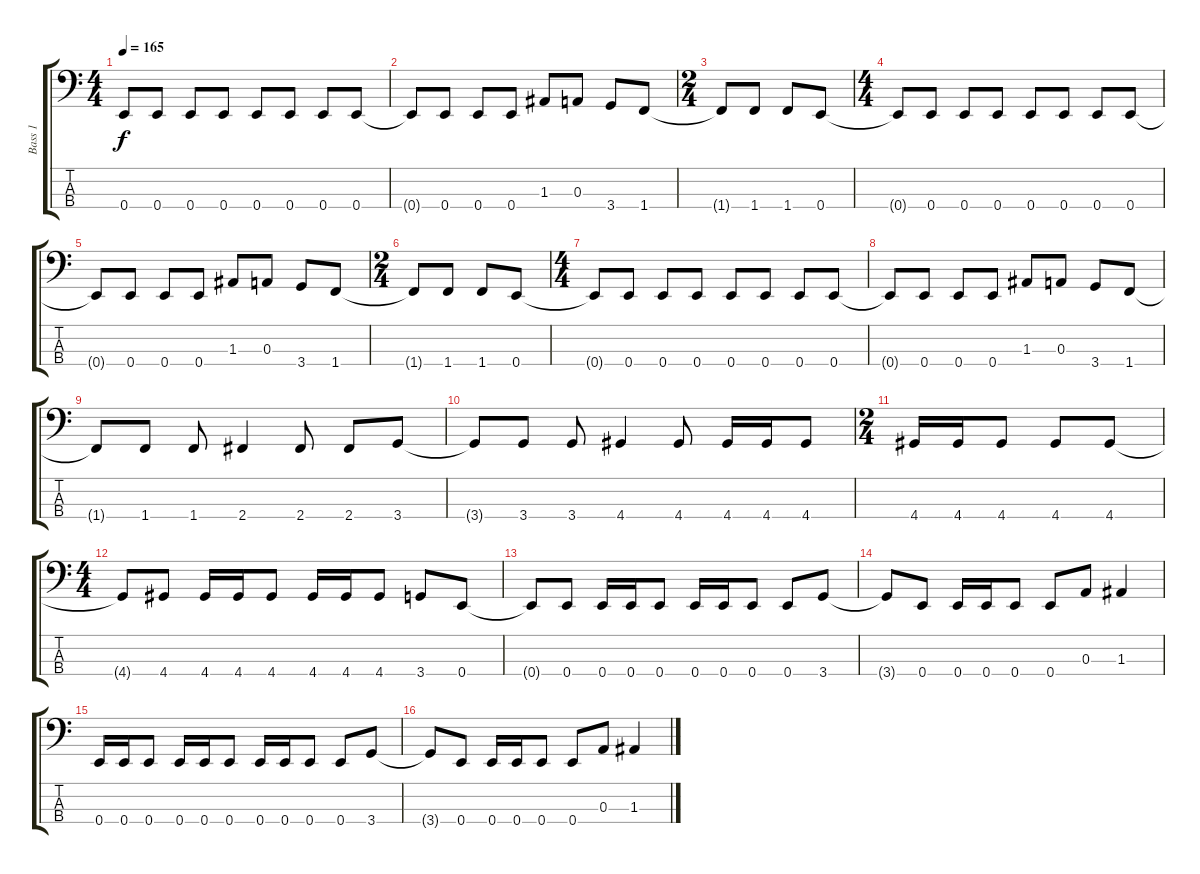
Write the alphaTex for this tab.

\track ("Bass 1" "Bass 1") {instrument electricbasspick}
\staff {score tabs}
\tuning (G2 D2 A1 E1) {hide}
\ts (4 4)
\tempo 165
\clef f4
\ks c
0.4{t}.8{dy f} 0.4.8 0.4.8 0.4.8 0.4.8 0.4.8 0.4.8 0.4.8 |
0.4{t}.8 0.4.8 0.4.8 0.4.8 1.3.8 0.3.8 3.4.8 1.4.8 |
\ts (2 4)
1.4{t}.8 1.4.8 1.4.8 0.4.8 |
\ts (4 4)
0.4{t}.8 0.4.8 0.4.8 0.4.8 0.4.8 0.4.8 0.4.8 0.4.8 |
0.4{t}.8 0.4.8 0.4.8 0.4.8 1.3.8 0.3.8 3.4.8 1.4.8 |
\ts (2 4)
1.4{t}.8 1.4.8 1.4.8 0.4.8 |
\ts (4 4)
0.4{t}.8 0.4.8 0.4.8 0.4.8 0.4.8 0.4.8 0.4.8 0.4.8 |
0.4{t}.8 0.4.8 0.4.8 0.4.8 1.3.8 0.3.8 3.4.8 1.4.8 |
1.4{t}.8 1.4.8 1.4.8 2.4.4 2.4.8 2.4.8 3.4.8 |
3.4{t}.8 3.4.8 3.4.8 4.4.4 4.4.8 4.4.16 4.4.16 4.4.8 |
\ts (2 4)
4.4.16 4.4.16 4.4.8 4.4.8 4.4.8 |
\ts (4 4)
4.4{t}.8 4.4.8 4.4.16 4.4.16 4.4.8 4.4.16 4.4.16 4.4.8 3.4.8 0.4.8 |
0.4{t}.8 0.4.8 0.4.16 0.4.16 0.4.8 0.4.16 0.4.16 0.4.8 0.4.8 3.4.8 |
3.4{t}.8 0.4.8 0.4.16 0.4.16 0.4.8 0.4.8 0.3.8 1.3.4 |
0.4.16 0.4.16 0.4.8 0.4.16 0.4.16 0.4.8 0.4.16 0.4.16 0.4.8 0.4.8 3.4.8 |
3.4{t}.8 0.4.8 0.4.16 0.4.16 0.4.8 0.4.8 0.3.8 1.3.4
